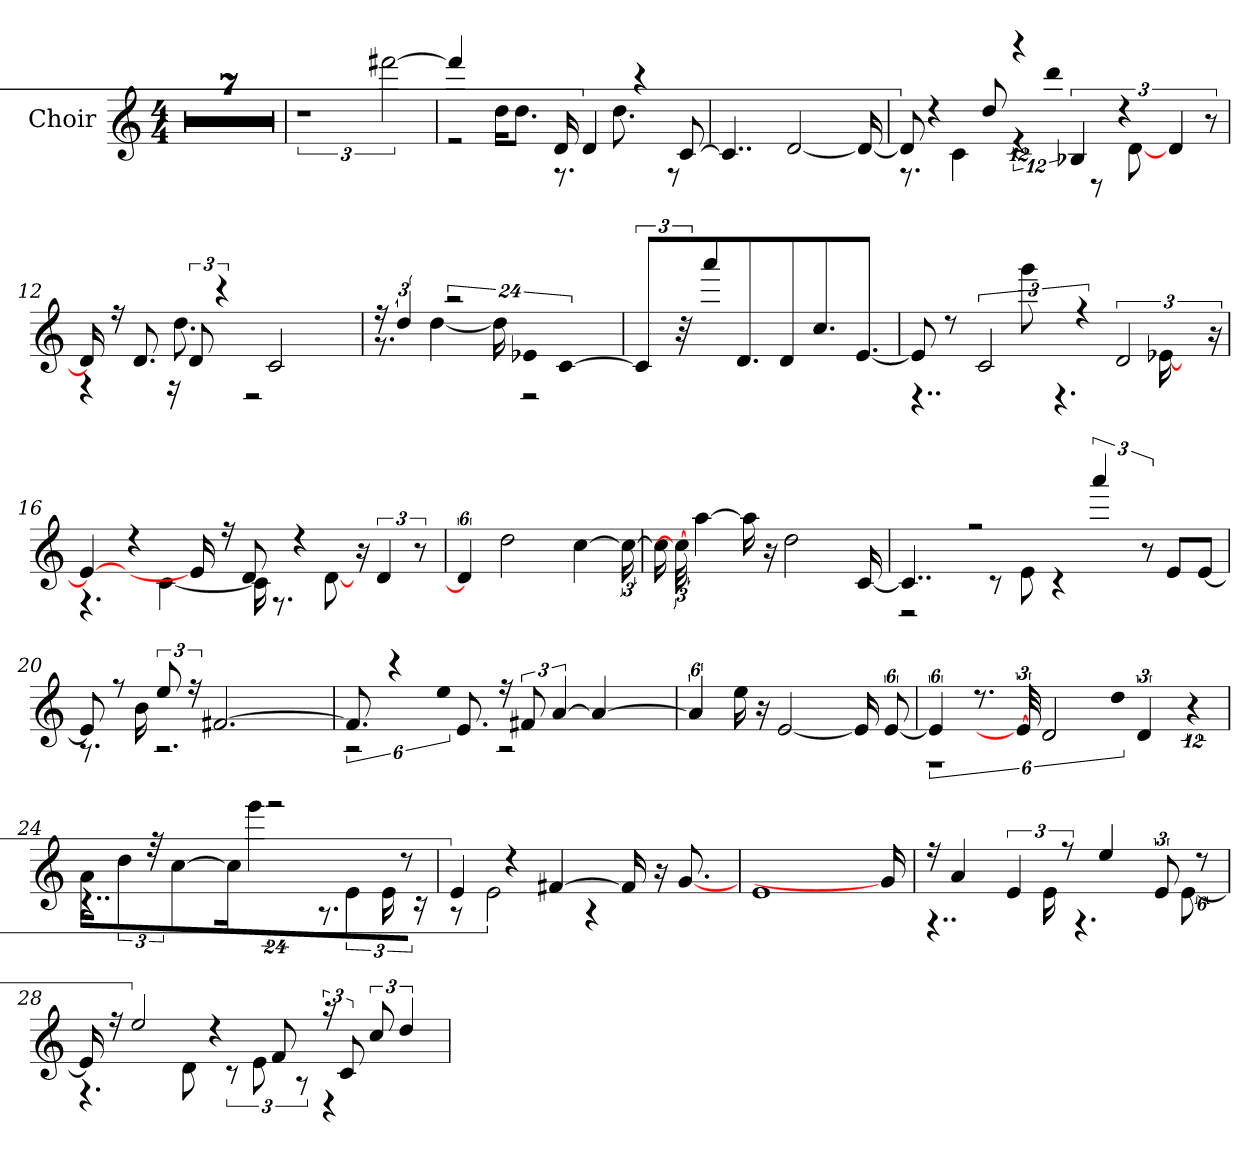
**kern
*part1
*staff1
*I"Choir
*I'Ch
*clefG2
*M4/4
*MM120
=1
1r
=2
1r
=3
1r
=4
1r
=5
1r
=6
1r
=7
1r
=8
3%2r
[3fff#X
=9
*^
4fff#]	2r
16dd\KL	.
8.dd\J	.
16d	8.r
6d	.
.	8.dd
48%7r	.
[8c	8r
*v	*v
=10
4..c]
[2d
16d_
=11
*^
48%5d]	8.r
12r	.
8dd	4c
48%11r	.
.	48%7r
6B-X	.
.	6ddd
48%7r	.
.	8r
6d	.
.	[8d
.	48%5ryy
12r	.
=12	=12
16d]	4r
16r	.
8.d	.
.	16r
12d	8.dd
6r	.
.	2r
2c	.
.	16ryy
=13	=13
16r	8.r
6dd	.
.	[4dd
48%13r	.
.	16dd]
6e-X	2r
[3c	.
*v	*v
=14
6c]
48r
8aaa
8.d/L
8d/
8.cc/J
[8.eJ
=15
*^
8e]	4..r
8r	.
3c	.
.	8ggg
.	4.r
6r	.
3d	.
.	[16e-X
.	8ryy
24r	.
=16	=16
4e-_	4.r
4r	.
.	[4c
16e-]	.
16r	.
8d	16c]
.	8.r
4r	.
.	[8d
16r	4ryy
6d	.
12r	.
.	16ryy
*v	*v
=17
24%5d]
2dd
[4cc
24cc_
=18
16cc]
48cc_
[4aa
16aa]
16r
2dd
[16c
=19
*^
4..c]	2r
2r	.
.	8r
.	8e
.	4r
6aaa	.
.	4..ryy
12r	.
8e/L	.
[8e/J	.
=20	=20
8e]	8.r
8r	.
.	16b
12ee	2.r
24r	.
[2.f#X	.
.	8ryy
=21	=21
8.f#]	12%5r
4r	.
.	12ee
8.e	.
.	2r
16r	.
12f#X	.
[6a	.
4a_	.
.	8.ryy
*v	*v
=22
24%5a]
16ee
16r
[2e
16e]
[48%5e
=23
*^
24%5e]	6%5r
8.r	.
48e_	.
2d	.
.	6dd
6d	.
.	48%11ryy
48%7r	.
=24	=24
16a\KL	4..r
12dd\J	.
48r	.
[4cc	.
16cc]	.
.	4ggg
48%13r	.
.	8.r
6e	.
.	16e
12r	.
.	16r
=25	=25
6e	8r
.	3e
48%13r	.
[4f#X	.
.	24%13r
16f#]	.
16r	.
[8.g	.
*v	*v
=26
1e
16g]
=27
*^
16r	4..r
4a	.
6e	.
.	16e
12r	.
.	4.r
4ee	.
12e	.
.	[8e
48%5r	.
=28	=28
16e]	4.r
16r	.
3ee	.
.	8d
48%5r	.
.	12r
8f	.
.	12e
.	12r
24r	.
12c	.
.	4r
12cc	.
6dd	.
.	16ryy
*v	*v
=
*-
